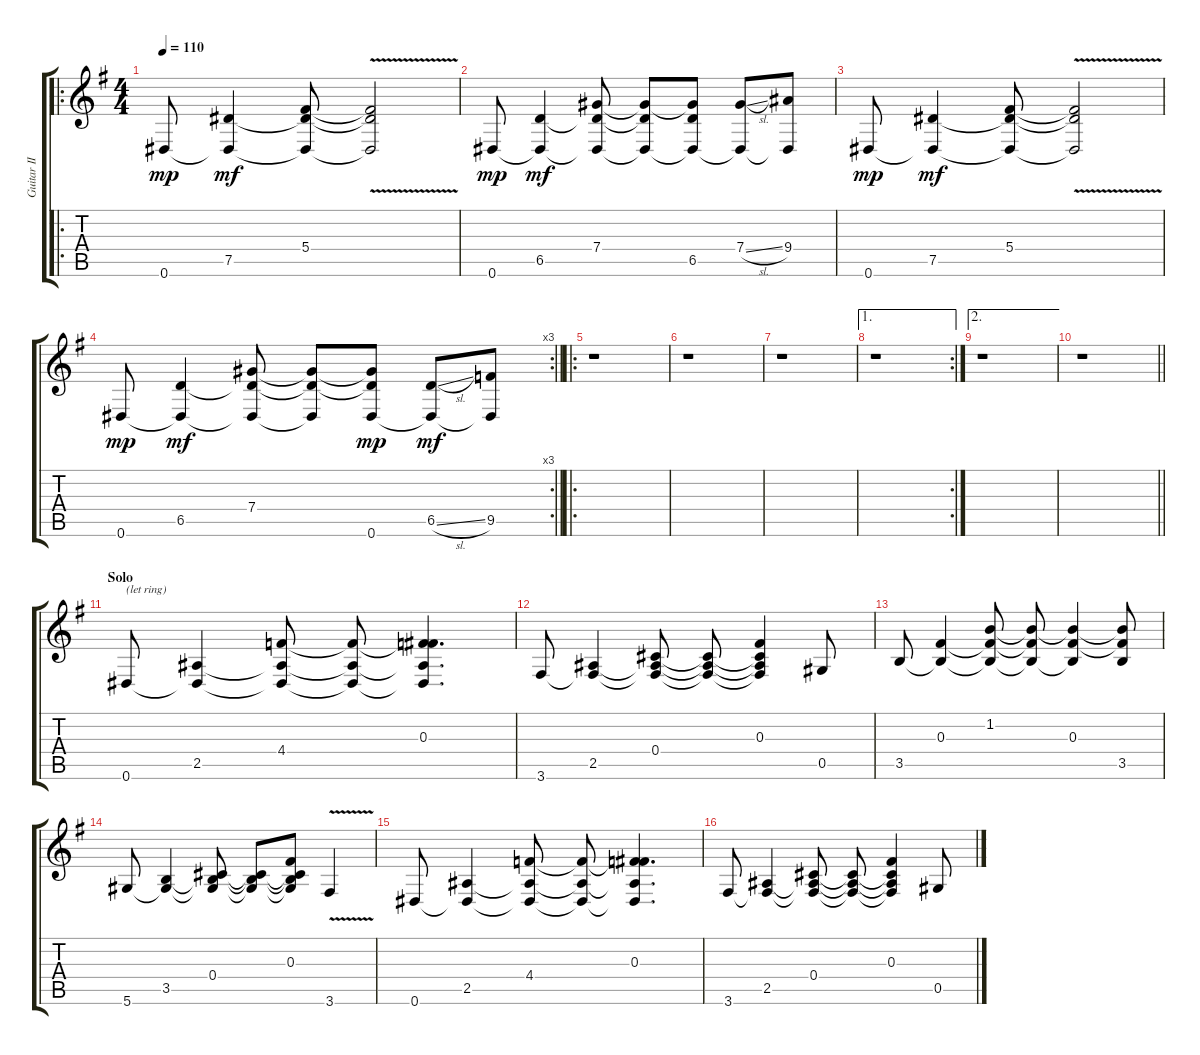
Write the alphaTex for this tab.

\track ("Guitar II" "Guitar II") {instrument distortionguitar}
\staff {score tabs}
\tuning (Eb4 Bb3 Gb3 Db3 Ab2 Eb2) {hide}
\ro
\ts (4 4)
\tempo 110
\clef g2
\ks eminor
0.6.8{dy mp} (7.5 0.6{t}).4{dy mf} (5.4 7.5{t} 0.6{t}).8 (5.4{v t} 7.5{t} 0.6{t}).2 |
0.6.8{dy mp} (6.5 0.6{t}).4{dy mf} (7.4 6.5{t} 0.6{t}).8 (7.4{t} 6.5{t} 0.6{t}).8 (7.4{t} 6.5 0.6{t}).8 (7.4{sl} 0.6{t}).8 (9.4 0.6{t}).8 |
0.6.8{dy mp} (7.5 0.6{t}).4{dy mf} (5.4 7.5{t} 0.6{t}).8 (5.4{v t} 7.5{t} 0.6{t}).2 |
\rc 3
\barLineRight lightlight
0.6.8{dy mp} (6.5 0.6{t}).4{dy mf} (7.4 6.5{t} 0.6{t}).8 (7.4{t} 6.5{t} 0.6{t}).8 (7.4{t} 6.5{t} 0.6).8{dy mp} (6.5{sl} 0.6{t}).8{dy mf} (9.5 0.6{t}).8 |
\ro
\section ("" "")
r.1 |
r.1 |
r.1 |
\ae 1
\rc 2
r.1 |
\ae 2
r.1 |
\barLineRight lightlight
r.1 |
\section ("" "Solo")
0.6.8{txt "(let ring)" volume 12 balance 10} (2.5 0.6{t}).4 (4.4 2.5{t} 0.6{t}).8 (4.4{t} 2.5{t} 0.6{t}).8 (0.3 4.4{t} 2.5{t} 0.6{t}).4{d} |
3.6.8 (2.5 3.6{t}).4 (0.4 2.5{t} 3.6{t}).8 (0.4{t} 2.5{t} 3.6{t}).8 (0.3 0.4{t} 2.5{t} 3.6{t}).4 0.5.8 |
3.5.8 (0.3 3.5{t}).4 (1.2 0.3{t} 3.5{t}).8 (1.2{t} 0.3{t} 3.5{t}).8 (1.2{t} 0.3 3.5{t}).4 (1.2{t} 0.3{t} 3.5).8 |
5.6.8 (3.5 5.6{t}).4 (0.4 3.5{t} 5.6{t}).8 (0.4{t} 3.5{t} 5.6{t}).8 (0.3 0.4{t} 3.5{t} 5.6{t}).8 3.6{v}.4 |
0.6.8 (2.5 0.6{t}).4 (4.4 2.5{t} 0.6{t}).8 (4.4{t} 2.5{t} 0.6{t}).8 (0.3 4.4{t} 2.5{t} 0.6{t}).4{d} |
3.6.8 (2.5 3.6{t}).4 (0.4 2.5{t} 3.6{t}).8 (0.4{t} 2.5{t} 3.6{t}).8 (0.3 0.4{t} 2.5{t} 3.6{t}).4 0.5.8
